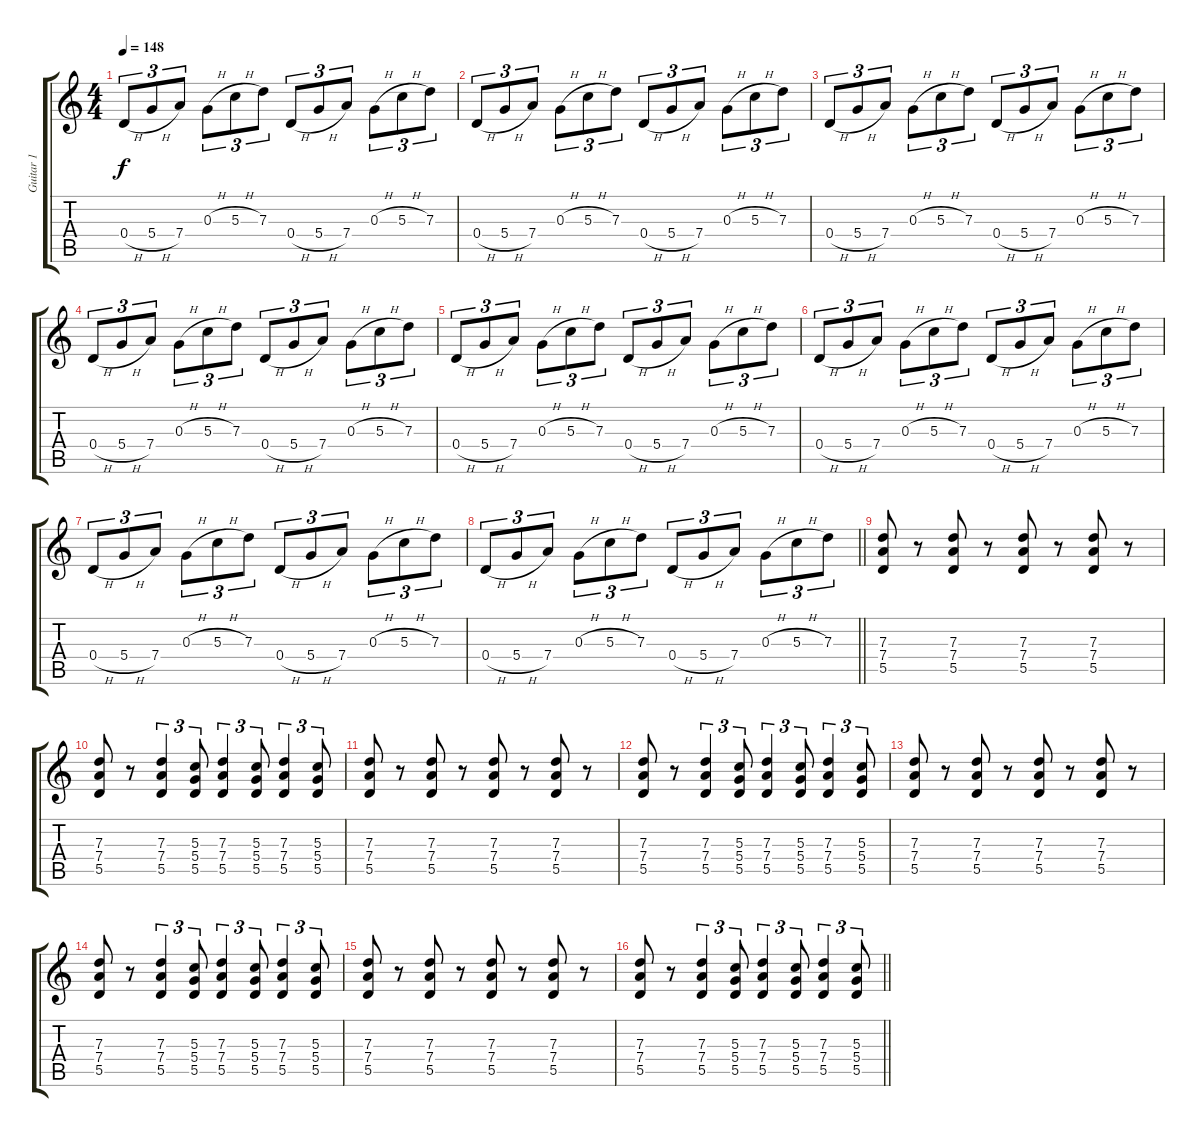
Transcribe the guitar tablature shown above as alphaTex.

\track ("Guitar 1" "Guitar 1") {instrument overdrivenguitar}
\staff {score tabs}
\tuning (E4 B3 G3 D3 A2 E2) {hide}
\ts (4 4)
\tempo 148
\clef g2
\ks c
0.4{h}.8{tu (3 2) dy f} 5.4{h}.8{tu (3 2)} 7.4.8{tu (3 2)} 0.3{h}.8{tu (3 2)} 5.3{h}.8{tu (3 2)} 7.3.8{tu (3 2)} 0.4{h}.8{tu (3 2)} 5.4{h}.8{tu (3 2)} 7.4.8{tu (3 2)} 0.3{h}.8{tu (3 2)} 5.3{h}.8{tu (3 2)} 7.3.8{tu (3 2)} |
0.4{h}.8{tu (3 2)} 5.4{h}.8{tu (3 2)} 7.4.8{tu (3 2)} 0.3{h}.8{tu (3 2)} 5.3{h}.8{tu (3 2)} 7.3.8{tu (3 2)} 0.4{h}.8{tu (3 2)} 5.4{h}.8{tu (3 2)} 7.4.8{tu (3 2)} 0.3{h}.8{tu (3 2)} 5.3{h}.8{tu (3 2)} 7.3.8{tu (3 2)} |
0.4{h}.8{tu (3 2)} 5.4{h}.8{tu (3 2)} 7.4.8{tu (3 2)} 0.3{h}.8{tu (3 2)} 5.3{h}.8{tu (3 2)} 7.3.8{tu (3 2)} 0.4{h}.8{tu (3 2)} 5.4{h}.8{tu (3 2)} 7.4.8{tu (3 2)} 0.3{h}.8{tu (3 2)} 5.3{h}.8{tu (3 2)} 7.3.8{tu (3 2)} |
0.4{h}.8{tu (3 2)} 5.4{h}.8{tu (3 2)} 7.4.8{tu (3 2)} 0.3{h}.8{tu (3 2)} 5.3{h}.8{tu (3 2)} 7.3.8{tu (3 2)} 0.4{h}.8{tu (3 2)} 5.4{h}.8{tu (3 2)} 7.4.8{tu (3 2)} 0.3{h}.8{tu (3 2)} 5.3{h}.8{tu (3 2)} 7.3.8{tu (3 2)} |
0.4{h}.8{tu (3 2)} 5.4{h}.8{tu (3 2)} 7.4.8{tu (3 2)} 0.3{h}.8{tu (3 2)} 5.3{h}.8{tu (3 2)} 7.3.8{tu (3 2)} 0.4{h}.8{tu (3 2)} 5.4{h}.8{tu (3 2)} 7.4.8{tu (3 2)} 0.3{h}.8{tu (3 2)} 5.3{h}.8{tu (3 2)} 7.3.8{tu (3 2)} |
0.4{h}.8{tu (3 2)} 5.4{h}.8{tu (3 2)} 7.4.8{tu (3 2)} 0.3{h}.8{tu (3 2)} 5.3{h}.8{tu (3 2)} 7.3.8{tu (3 2)} 0.4{h}.8{tu (3 2)} 5.4{h}.8{tu (3 2)} 7.4.8{tu (3 2)} 0.3{h}.8{tu (3 2)} 5.3{h}.8{tu (3 2)} 7.3.8{tu (3 2)} |
0.4{h}.8{tu (3 2)} 5.4{h}.8{tu (3 2)} 7.4.8{tu (3 2)} 0.3{h}.8{tu (3 2)} 5.3{h}.8{tu (3 2)} 7.3.8{tu (3 2)} 0.4{h}.8{tu (3 2)} 5.4{h}.8{tu (3 2)} 7.4.8{tu (3 2)} 0.3{h}.8{tu (3 2)} 5.3{h}.8{tu (3 2)} 7.3.8{tu (3 2)} |
\barLineRight lightlight
0.4{h}.8{tu (3 2)} 5.4{h}.8{tu (3 2)} 7.4.8{tu (3 2)} 0.3{h}.8{tu (3 2)} 5.3{h}.8{tu (3 2)} 7.3.8{tu (3 2)} 0.4{h}.8{tu (3 2)} 5.4{h}.8{tu (3 2)} 7.4.8{tu (3 2)} 0.3{h}.8{tu (3 2)} 5.3{h}.8{tu (3 2)} 7.3.8{tu (3 2)} |
(7.3 7.4 5.5).8 r.8 (7.3 7.4 5.5).8 r.8 (7.3 7.4 5.5).8 r.8 (7.3 7.4 5.5).8 r.8 |
(7.3 7.4 5.5).8 r.8 (7.3 7.4 5.5).4{tu (3 2)} (5.3 5.4 5.5).8{tu (3 2)} (7.3 7.4 5.5).4{tu (3 2)} (5.3 5.4 5.5).8{tu (3 2)} (7.3 7.4 5.5).4{tu (3 2)} (5.3 5.4 5.5).8{tu (3 2)} |
(7.3 7.4 5.5).8 r.8 (7.3 7.4 5.5).8 r.8 (7.3 7.4 5.5).8 r.8 (7.3 7.4 5.5).8 r.8 |
(7.3 7.4 5.5).8 r.8 (7.3 7.4 5.5).4{tu (3 2)} (5.3 5.4 5.5).8{tu (3 2)} (7.3 7.4 5.5).4{tu (3 2)} (5.3 5.4 5.5).8{tu (3 2)} (7.3 7.4 5.5).4{tu (3 2)} (5.3 5.4 5.5).8{tu (3 2)} |
(7.3 7.4 5.5).8 r.8 (7.3 7.4 5.5).8 r.8 (7.3 7.4 5.5).8 r.8 (7.3 7.4 5.5).8 r.8 |
(7.3 7.4 5.5).8 r.8 (7.3 7.4 5.5).4{tu (3 2)} (5.3 5.4 5.5).8{tu (3 2)} (7.3 7.4 5.5).4{tu (3 2)} (5.3 5.4 5.5).8{tu (3 2)} (7.3 7.4 5.5).4{tu (3 2)} (5.3 5.4 5.5).8{tu (3 2)} |
(7.3 7.4 5.5).8 r.8 (7.3 7.4 5.5).8 r.8 (7.3 7.4 5.5).8 r.8 (7.3 7.4 5.5).8 r.8 |
\barLineRight lightlight
(7.3 7.4 5.5).8 r.8 (7.3 7.4 5.5).4{tu (3 2)} (5.3 5.4 5.5).8{tu (3 2)} (7.3 7.4 5.5).4{tu (3 2)} (5.3 5.4 5.5).8{tu (3 2)} (7.3 7.4 5.5).4{tu (3 2)} (5.3 5.4 5.5).8{tu (3 2)}
